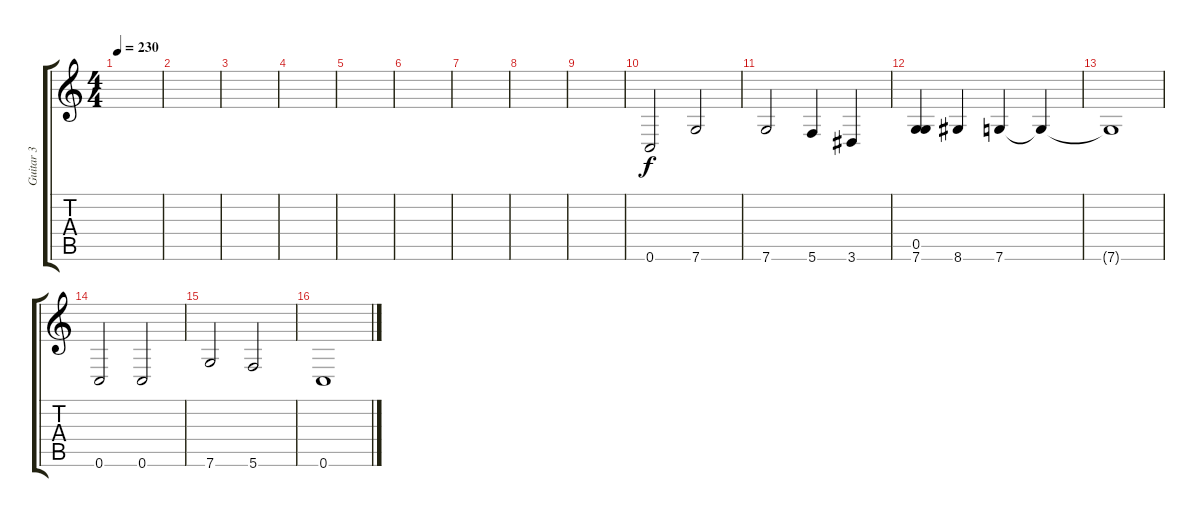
\track ("Guitar 3" "Guitar 3") {instrument distortionguitar}
\staff {score tabs}
\tuning (D4 A3 F3 C3 G2 C2) {hide}
\ts (4 4)
\tempo 230
\clef g2
\ks c
|
|
|
|
|
|
|
|
|
0.6.2 7.6.2 |
7.6.2 5.6.4 3.6.4 |
(0.5 7.6).4 8.6.4 7.6.4 7.6{t}.4 |
7.6{t}.1 |
0.6.2 0.6.2 |
7.6.2 5.6.2 |
0.6.1
